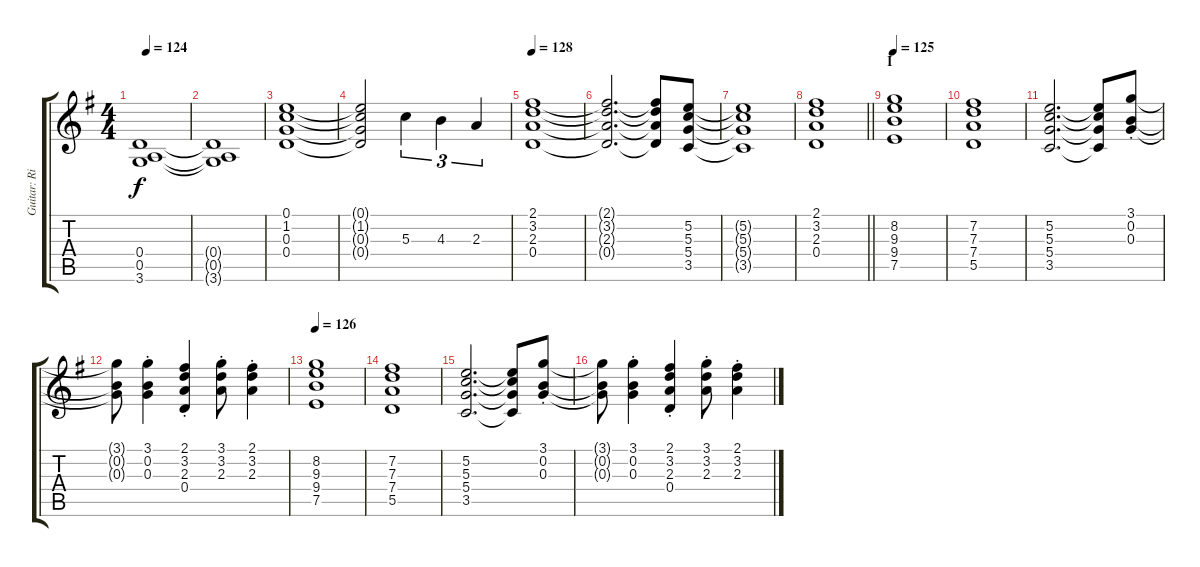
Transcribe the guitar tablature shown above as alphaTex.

\track ("Guitar: Rik" "Guitar: Ri") {instrument distortionguitar}
\staff {score tabs}
\tuning (E4 B3 G3 D3 A2 E2) {hide}
\ts (4 4)
\tempo 124
\clef g2
\ks g
(0.4 0.5 3.6).1{dy f} |
(0.4{t} 0.5{t} 3.6{t}).1 |
(0.1 1.2 0.3 0.4).1 |
(0.1{t} 1.2{t} 0.3{t} 0.4{t}).2 5.3.4{tu (3 2)} 4.3.4{tu (3 2)} 2.3.4{tu (3 2)} |
\tempo 128
(2.1 3.2 2.3 0.4).1 |
(2.1{t} 3.2{t} 2.3{t} 0.4{t}).2{d} (2.1{t} 3.2{t} 2.3{t} 0.4{t}).8 (5.2 5.3 5.4 3.5).8 |
(5.2{t} 5.3{t} 5.4{t} 3.5{t}).1 |
\barLineRight lightlight
(2.1 3.2 2.3 0.4).1 |
\section ("" "I")
\tempo 125
(8.2 9.3 9.4 7.5).1 |
(7.2 7.3 7.4 5.5).1 |
(5.2 5.3 5.4 3.5).2{d} (5.2{t} 5.3{t} 5.4{t} 3.5{t}).8 (3.1{st} 0.2{st} 0.3{st}).8 |
(3.1{t} 0.2{t} 0.3{t}).8 (3.1{st} 0.2{st} 0.3{st}).4 (2.1{st} 3.2{st} 2.3{st} 0.4{st}).4 (3.1{st} 3.2{st} 2.3{st}).8 (2.1{st} 3.2{st} 2.3{st}).4 |
\tempo 126
(8.2 9.3 9.4 7.5).1 |
(7.2 7.3 7.4 5.5).1 |
(5.2 5.3 5.4 3.5).2{d} (5.2{t} 5.3{t} 5.4{t} 3.5{t}).8 (3.1{st} 0.2{st} 0.3{st}).8 |
(3.1{t} 0.2{t} 0.3{t}).8 (3.1{st} 0.2{st} 0.3{st}).4 (2.1{st} 3.2{st} 2.3{st} 0.4{st}).4 (3.1{st} 3.2{st} 2.3{st}).8 (2.1{st} 3.2{st} 2.3{st}).4
